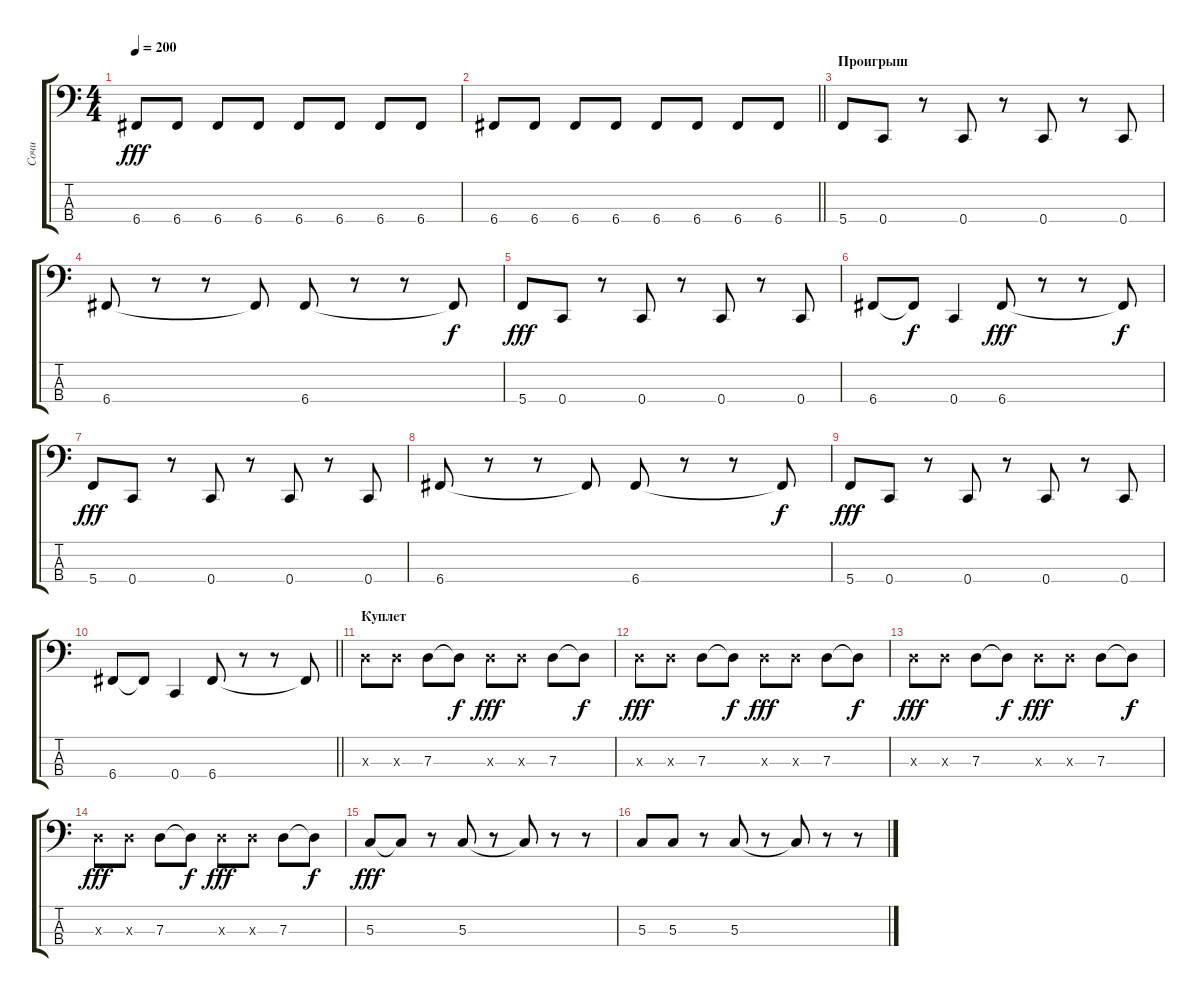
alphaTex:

\track ("Сочи" "Сочи") {instrument electricbasspick}
\staff {score tabs}
\tuning (F2 C2 G1 C1) {hide}
\ts (4 4)
\tempo 200
\clef f4
\ks c
6.4.8{dy fff} 6.4.8 6.4.8 6.4.8 6.4.8 6.4.8 6.4.8 6.4.8 |
\barLineRight lightlight
6.4.8 6.4.8 6.4.8 6.4.8 6.4.8 6.4.8 6.4.8 6.4.8 |
\section ("" "Проигрыш")
5.4.8 0.4.8 r.8 0.4.8 r.8 0.4.8 r.8 0.4.8 |
6.4.8 r.8 r.8 6.4{t}.8 6.4.8 r.8 r.8 6.4{t}.8{dy f} |
5.4.8{dy fff} 0.4.8 r.8 0.4.8 r.8 0.4.8 r.8 0.4.8 |
6.4.8 6.4{t}.8{dy f} 0.4.4 6.4.8{dy fff} r.8 r.8 6.4{t}.8{dy f} |
5.4.8{dy fff} 0.4.8 r.8 0.4.8 r.8 0.4.8 r.8 0.4.8 |
6.4.8 r.8 r.8 6.4{t}.8 6.4.8 r.8 r.8 6.4{t}.8{dy f} |
5.4.8{dy fff} 0.4.8 r.8 0.4.8 r.8 0.4.8 r.8 0.4.8 |
\barLineRight lightlight
6.4.8 6.4{t}.8 0.4.4 6.4.8 r.8 r.8 6.4{t}.8 |
\section ("" "Куплет")
7.3{x}.8 7.3{x}.8 7.3.8 7.3{t}.8{dy f} 7.3{x}.8{dy fff} 7.3{x}.8 7.3.8 7.3{t}.8{dy f} |
7.3{x}.8{dy fff} 7.3{x}.8 7.3.8 7.3{t}.8{dy f} 7.3{x}.8{dy fff} 7.3{x}.8 7.3.8 7.3{t}.8{dy f} |
7.3{x}.8{dy fff} 7.3{x}.8 7.3.8 7.3{t}.8{dy f} 7.3{x}.8{dy fff} 7.3{x}.8 7.3.8 7.3{t}.8{dy f} |
7.3{x}.8{dy fff} 7.3{x}.8 7.3.8 7.3{t}.8{dy f} 7.3{x}.8{dy fff} 7.3{x}.8 7.3.8 7.3{t}.8{dy f} |
5.3.8{dy fff} 5.3{t}.8 r.8 5.3.8 r.8 5.3{t}.8 r.8 r.8 |
5.3.8 5.3.8 r.8 5.3.8 r.8 5.3{t}.8 r.8 r.8
